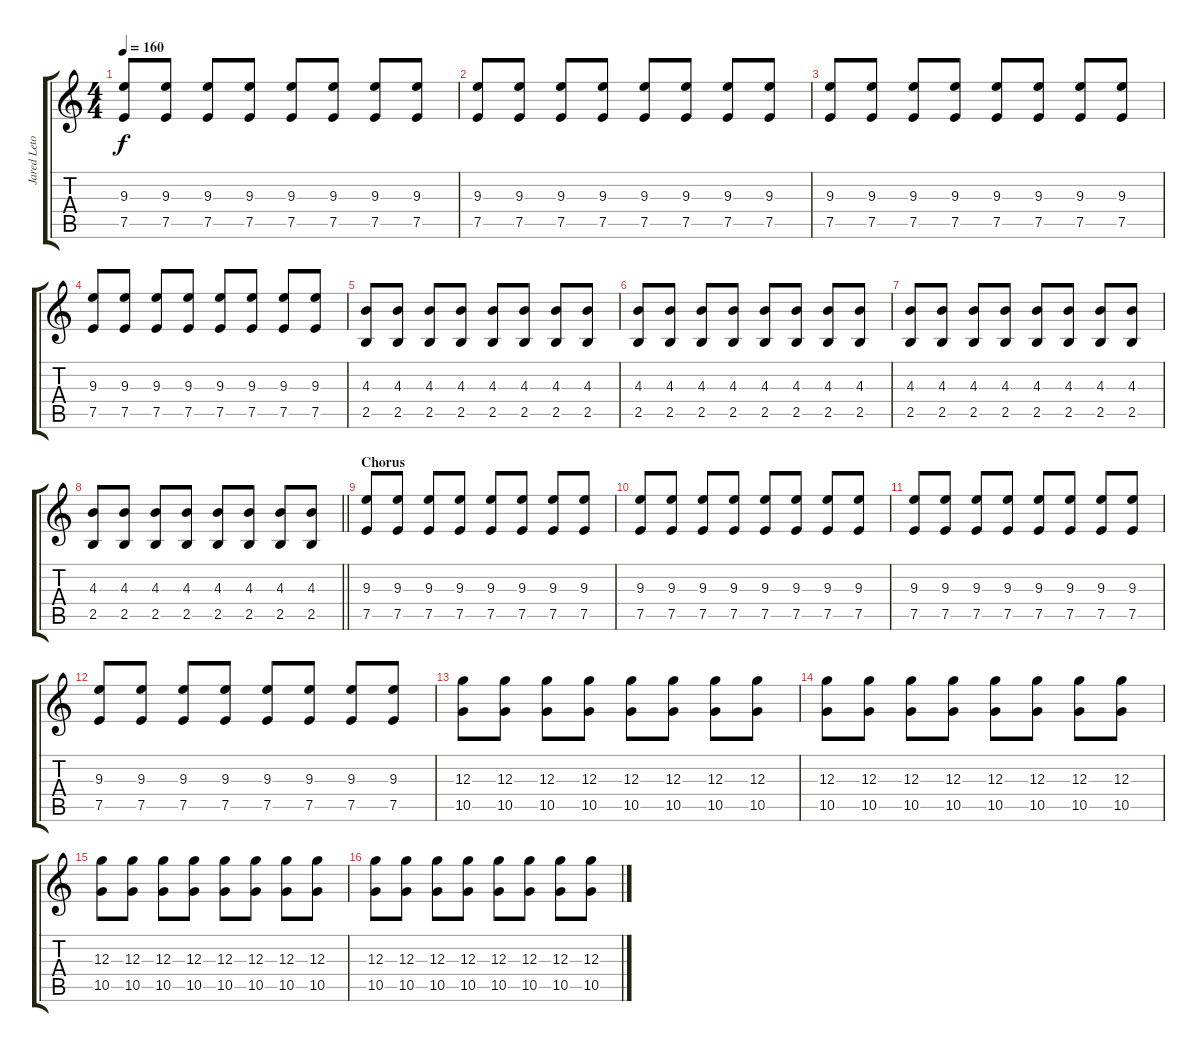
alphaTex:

\track ("Jared Leto (Guitar)" "Jared Leto") {instrument distortionguitar}
\staff {score tabs}
\tuning (E4 B3 G3 D3 A2 E2) {hide}
\ts (4 4)
\tempo 160
\clef g2
\ks c
(9.3 7.5).8{dy f} (9.3 7.5).8 (9.3 7.5).8 (9.3 7.5).8 (9.3 7.5).8 (9.3 7.5).8 (9.3 7.5).8 (9.3 7.5).8 |
(9.3 7.5).8 (9.3 7.5).8 (9.3 7.5).8 (9.3 7.5).8 (9.3 7.5).8 (9.3 7.5).8 (9.3 7.5).8 (9.3 7.5).8 |
(9.3 7.5).8 (9.3 7.5).8 (9.3 7.5).8 (9.3 7.5).8 (9.3 7.5).8 (9.3 7.5).8 (9.3 7.5).8 (9.3 7.5).8 |
(9.3 7.5).8 (9.3 7.5).8 (9.3 7.5).8 (9.3 7.5).8 (9.3 7.5).8 (9.3 7.5).8 (9.3 7.5).8 (9.3 7.5).8 |
(4.3 2.5).8 (4.3 2.5).8 (4.3 2.5).8 (4.3 2.5).8 (4.3 2.5).8 (4.3 2.5).8 (4.3 2.5).8 (4.3 2.5).8 |
(4.3 2.5).8 (4.3 2.5).8 (4.3 2.5).8 (4.3 2.5).8 (4.3 2.5).8 (4.3 2.5).8 (4.3 2.5).8 (4.3 2.5).8 |
(4.3 2.5).8 (4.3 2.5).8 (4.3 2.5).8 (4.3 2.5).8 (4.3 2.5).8 (4.3 2.5).8 (4.3 2.5).8 (4.3 2.5).8 |
\barLineRight lightlight
(4.3 2.5).8 (4.3 2.5).8 (4.3 2.5).8 (4.3 2.5).8 (4.3 2.5).8 (4.3 2.5).8 (4.3 2.5).8 (4.3 2.5).8 |
\section ("" "Chorus")
(9.3 7.5).8 (9.3 7.5).8 (9.3 7.5).8 (9.3 7.5).8 (9.3 7.5).8 (9.3 7.5).8 (9.3 7.5).8 (9.3 7.5).8 |
(9.3 7.5).8 (9.3 7.5).8 (9.3 7.5).8 (9.3 7.5).8 (9.3 7.5).8 (9.3 7.5).8 (9.3 7.5).8 (9.3 7.5).8 |
(9.3 7.5).8 (9.3 7.5).8 (9.3 7.5).8 (9.3 7.5).8 (9.3 7.5).8 (9.3 7.5).8 (9.3 7.5).8 (9.3 7.5).8 |
(9.3 7.5).8 (9.3 7.5).8 (9.3 7.5).8 (9.3 7.5).8 (9.3 7.5).8 (9.3 7.5).8 (9.3 7.5).8 (9.3 7.5).8 |
(12.3 10.5).8 (12.3 10.5).8 (12.3 10.5).8 (12.3 10.5).8 (12.3 10.5).8 (12.3 10.5).8 (12.3 10.5).8 (12.3 10.5).8 |
(12.3 10.5).8 (12.3 10.5).8 (12.3 10.5).8 (12.3 10.5).8 (12.3 10.5).8 (12.3 10.5).8 (12.3 10.5).8 (12.3 10.5).8 |
(12.3 10.5).8 (12.3 10.5).8 (12.3 10.5).8 (12.3 10.5).8 (12.3 10.5).8 (12.3 10.5).8 (12.3 10.5).8 (12.3 10.5).8 |
(12.3 10.5).8 (12.3 10.5).8 (12.3 10.5).8 (12.3 10.5).8 (12.3 10.5).8 (12.3 10.5).8 (12.3 10.5).8 (12.3 10.5).8
